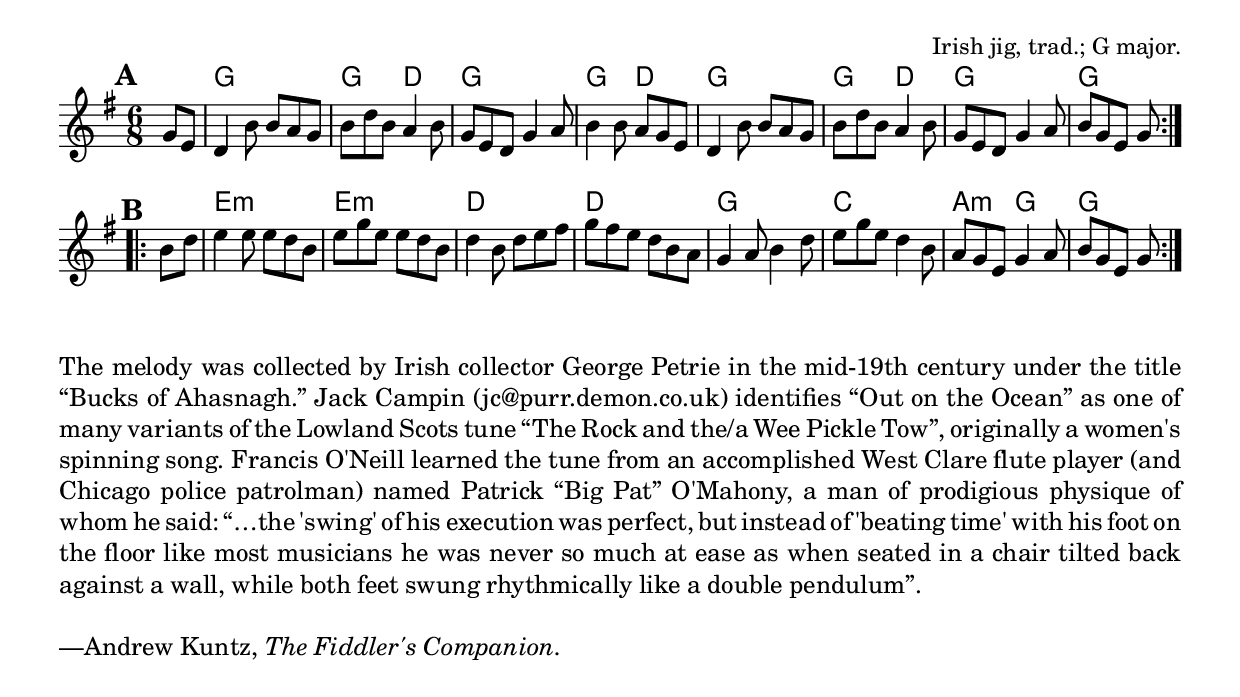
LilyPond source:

\version "2.18.2"
\include "util.ly"

\tocItem \markup "Out On The Ocean"

\score {
  <<
    \relative g' {
      \time 6/8
      \key g \major

      \repeat volta 2 {
        \mark \default
        \partial 4 g8 e |
        d4 b'8 b a g |
        b d b a4 b8 |
        g e d g4 a8 |
        b4 b8 a g e |

        d4 b'8 b a g |
        b d b a4 b8 |
        g e d g4 a8 |
        b g e g
      }

      \repeat volta 2 {
        \mark \default
        b8 d |
        e4 e8 e d b |
        e g e e d b |
        d4 b8 d e fis |
        g fis e d b a |

        g4 a8 b4 d8 |
        e g e d4 b8 |
        a g e g4 a8 |
        b g e g
      }
    }

    \chords {
      \time 6/8

      \partial 4 s4 |
      g2. | g4. d4. | g2. | g4. d4. |
      g2. | g4. d4. | g2. | g2. |

      e2.:m | e2.:m | d2. | d2. |
      g2. | c2. | a4.:m g4. | g4.
    }
  >>

  \header{
    title="Out On The Ocean"
    opus="Irish jig, trad.; G major."
  }
  \layout{indent=0}
  \midi{\tempo 4.=116}
}

\markuplist{
  \paragraph{
    The melody was collected by Irish collector George Petrie in the mid-19th
    century under the title “Bucks of Ahasnagh.” Jack Campin (jc@purr.demon.co.uk)
    identifies “Out on the Ocean” as one of many variants of the Lowland Scots
    tune “The Rock and the/a Wee Pickle Tow”, originally a women's spinning song.
    Francis O'Neill learned the tune from an accomplished West Clare flute player
    (and Chicago police patrolman) named Patrick “Big Pat” O'Mahony, a man of
    prodigious physique of whom he said: “…the 'swing' of his execution was perfect,
    but instead of 'beating time' with his foot on the floor like most musicians
    he was never so much at ease as when seated in a chair tilted back against a
    wall, while both feet swung rhythmically like a double pendulum”.
  }
  \paragraph{
    —Andrew Kuntz, \italic{The Fiddler's Companion.}
  }
}